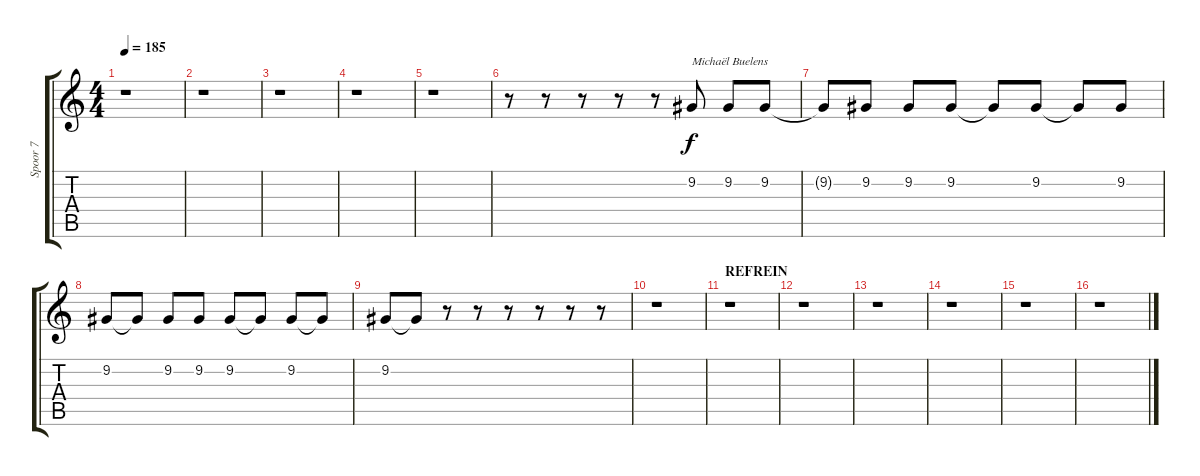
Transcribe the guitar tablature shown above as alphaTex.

\track ("Spoor 7" "Spoor 7") {instrument sopranosax}
\staff {score tabs}
\tuning (E4 B3 G3 D3 A2 E2) {hide}
\ts (4 4)
\tempo 185
\clef g2
\ks c
r.1{dy f} |
r.1 |
r.1 |
r.1 |
r.1 |
r.8 r.8 r.8 r.8 r.8 9.2.8{txt "Michaël Buelens"} 9.2.8 9.2.8 |
9.2{t}.8 9.2.8 9.2.8 9.2.8 9.2{t}.8 9.2.8 9.2{t}.8 9.2.8 |
9.2.8 9.2{t}.8 9.2.8 9.2.8 9.2.8 9.2{t}.8 9.2.8 9.2{t}.8 |
9.2.8 9.2{t}.8 r.8 r.8 r.8 r.8 r.8 r.8 |
r.1 |
\section ("" "REFREIN")
r.1 |
r.1 |
r.1 |
r.1 |
r.1 |
r.1
